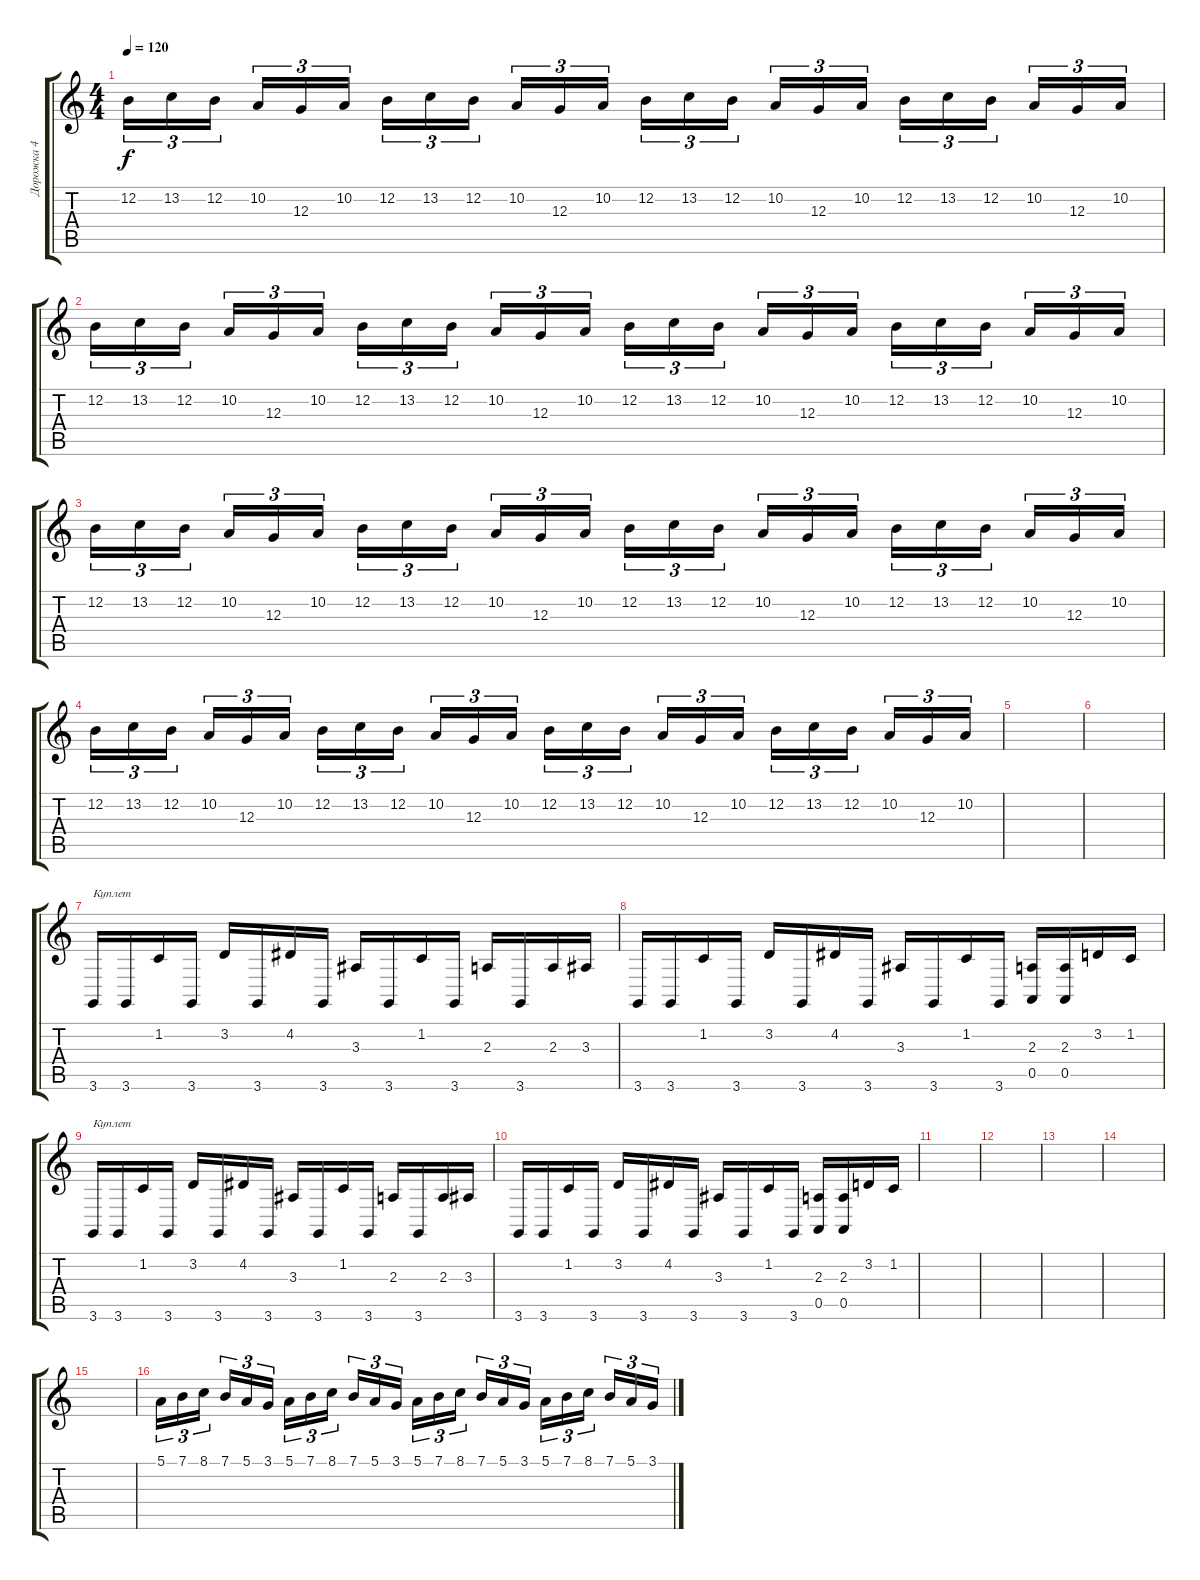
\track ("Дорожка 4" "Дорожка 4") {instrument harpsichord}
\staff {score tabs}
\tuning (E4 B3 G3 D3 A2 E2) {hide}
\ts (4 4)
\tempo 120
\clef g2
\ks c
12.2.16{tu (3 2) dy f volume 15} 13.2.16{tu (3 2)} 12.2.16{tu (3 2) beam splitsecondary} 10.2.16{tu (3 2)} 12.3.16{tu (3 2)} 10.2.16{tu (3 2)} 12.2.16{tu (3 2)} 13.2.16{tu (3 2)} 12.2.16{tu (3 2) beam splitsecondary} 10.2.16{tu (3 2)} 12.3.16{tu (3 2)} 10.2.16{tu (3 2)} 12.2.16{tu (3 2)} 13.2.16{tu (3 2)} 12.2.16{tu (3 2) beam splitsecondary} 10.2.16{tu (3 2)} 12.3.16{tu (3 2)} 10.2.16{tu (3 2)} 12.2.16{tu (3 2)} 13.2.16{tu (3 2)} 12.2.16{tu (3 2) beam splitsecondary} 10.2.16{tu (3 2)} 12.3.16{tu (3 2)} 10.2.16{tu (3 2)} |
12.2.16{tu (3 2)} 13.2.16{tu (3 2)} 12.2.16{tu (3 2) beam splitsecondary} 10.2.16{tu (3 2)} 12.3.16{tu (3 2)} 10.2.16{tu (3 2)} 12.2.16{tu (3 2)} 13.2.16{tu (3 2)} 12.2.16{tu (3 2) beam splitsecondary} 10.2.16{tu (3 2)} 12.3.16{tu (3 2)} 10.2.16{tu (3 2)} 12.2.16{tu (3 2)} 13.2.16{tu (3 2)} 12.2.16{tu (3 2) beam splitsecondary} 10.2.16{tu (3 2)} 12.3.16{tu (3 2)} 10.2.16{tu (3 2)} 12.2.16{tu (3 2)} 13.2.16{tu (3 2)} 12.2.16{tu (3 2) beam splitsecondary} 10.2.16{tu (3 2)} 12.3.16{tu (3 2)} 10.2.16{tu (3 2)} |
12.2.16{tu (3 2)} 13.2.16{tu (3 2)} 12.2.16{tu (3 2) beam splitsecondary} 10.2.16{tu (3 2)} 12.3.16{tu (3 2)} 10.2.16{tu (3 2)} 12.2.16{tu (3 2)} 13.2.16{tu (3 2)} 12.2.16{tu (3 2) beam splitsecondary} 10.2.16{tu (3 2)} 12.3.16{tu (3 2)} 10.2.16{tu (3 2)} 12.2.16{tu (3 2)} 13.2.16{tu (3 2)} 12.2.16{tu (3 2) beam splitsecondary} 10.2.16{tu (3 2)} 12.3.16{tu (3 2)} 10.2.16{tu (3 2)} 12.2.16{tu (3 2)} 13.2.16{tu (3 2)} 12.2.16{tu (3 2) beam splitsecondary} 10.2.16{tu (3 2)} 12.3.16{tu (3 2)} 10.2.16{tu (3 2)} |
12.2.16{tu (3 2)} 13.2.16{tu (3 2)} 12.2.16{tu (3 2) beam splitsecondary} 10.2.16{tu (3 2)} 12.3.16{tu (3 2)} 10.2.16{tu (3 2)} 12.2.16{tu (3 2)} 13.2.16{tu (3 2)} 12.2.16{tu (3 2) beam splitsecondary} 10.2.16{tu (3 2)} 12.3.16{tu (3 2)} 10.2.16{tu (3 2)} 12.2.16{tu (3 2)} 13.2.16{tu (3 2)} 12.2.16{tu (3 2) beam splitsecondary} 10.2.16{tu (3 2)} 12.3.16{tu (3 2)} 10.2.16{tu (3 2)} 12.2.16{tu (3 2)} 13.2.16{tu (3 2)} 12.2.16{tu (3 2) beam splitsecondary} 10.2.16{tu (3 2)} 12.3.16{tu (3 2)} 10.2.16{tu (3 2)} |
|
|
3.6.16{txt "Куплет"} 3.6.16 1.2.16 3.6.16 3.2.16 3.6.16 4.2.16 3.6.16 3.3.16 3.6.16 1.2.16 3.6.16 2.3.16 3.6.16 2.3.16 3.3.16 |
3.6.16 3.6.16 1.2.16 3.6.16 3.2.16 3.6.16 4.2.16 3.6.16 3.3.16 3.6.16 1.2.16 3.6.16 (2.3 0.5).16 (2.3 0.5).16 3.2.16 1.2.16 |
3.6.16{txt "Куплет"} 3.6.16 1.2.16 3.6.16 3.2.16 3.6.16 4.2.16 3.6.16 3.3.16 3.6.16 1.2.16 3.6.16 2.3.16 3.6.16 2.3.16 3.3.16 |
3.6.16 3.6.16 1.2.16 3.6.16 3.2.16 3.6.16 4.2.16 3.6.16 3.3.16 3.6.16 1.2.16 3.6.16 (2.3 0.5).16 (2.3 0.5).16 3.2.16 1.2.16 |
|
|
|
|
|
5.1.16{tu (3 2)} 7.1.16{tu (3 2)} 8.1.16{tu (3 2) beam splitsecondary} 7.1.16{tu (3 2)} 5.1.16{tu (3 2)} 3.1.16{tu (3 2)} 5.1.16{tu (3 2)} 7.1.16{tu (3 2)} 8.1.16{tu (3 2) beam splitsecondary} 7.1.16{tu (3 2)} 5.1.16{tu (3 2)} 3.1.16{tu (3 2)} 5.1.16{tu (3 2)} 7.1.16{tu (3 2)} 8.1.16{tu (3 2) beam splitsecondary} 7.1.16{tu (3 2)} 5.1.16{tu (3 2)} 3.1.16{tu (3 2)} 5.1.16{tu (3 2)} 7.1.16{tu (3 2)} 8.1.16{tu (3 2) beam splitsecondary} 7.1.16{tu (3 2)} 5.1.16{tu (3 2)} 3.1.16{tu (3 2)}
